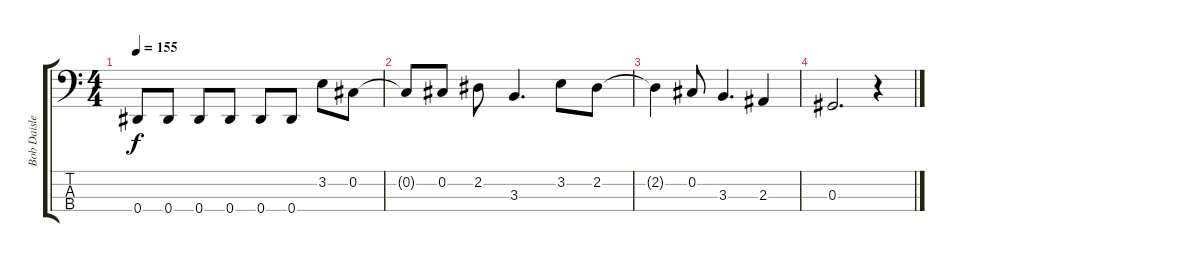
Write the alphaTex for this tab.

\track ("Bob Daisley" "Bob Daisle") {instrument electricbassfinger}
\staff {score tabs}
\tuning (Gb2 Db2 Ab1 Eb1) {hide}
\ts (4 4)
\tempo 155
\clef f4
\ks c
0.4.8{dy f} 0.4.8 0.4.8 0.4.8 0.4.8 0.4.8 3.2.8 0.2.8 |
0.2{t}.8 0.2.8 2.2.8 3.3.4{d} 3.2.8 2.2.8 |
2.2{t}.4 0.2.8 3.3.4{d} 2.3.4 |
0.3.2{d} r.4
